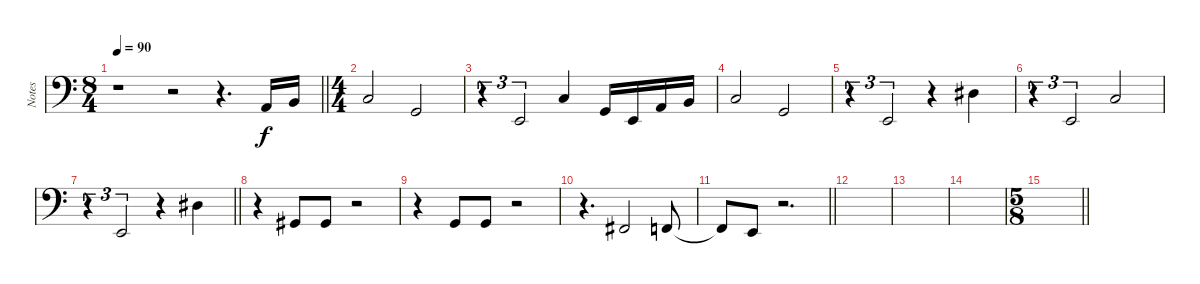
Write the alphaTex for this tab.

\track ("Notes" "Notes") {instrument electricbassfinger}
\staff {score}
\tuning (G2 D2 A1 E1) {hide}
\ts (8 4)
\tempo 90
\clef f4
\barLineRight lightlight
\ks c
r.1{dy f instrument electricbassfinger} r.2 r.4{d} 0.3.16 2.3.16 |
\ts (4 4)
3.3.2 3.4.2 |
r.4{tu (3 2)} 0.4.2{tu (3 2)} 3.3.4 3.4.16 0.4.16 0.3.16 2.3.16 |
3.3.2 3.4.2 |
r.4{tu (3 2)} 0.4.2{tu (3 2)} r.4 11.4.4 |
r.4{tu (3 2)} 0.4.2{tu (3 2)} 3.3.2 |
\barLineRight lightlight
r.4{tu (3 2)} 0.4.2{tu (3 2)} r.4 11.4.4 |
r.4 4.4.8 4.4.8 r.2 |
r.4 3.4.8 3.4.8 r.2 |
r.4{d} 2.4.2 1.4.8 |
\barLineRight lightlight
1.4{t}.8 0.4.8 r.2{d} |
|
|
|
\ts (5 8)
\barLineRight lightlight
